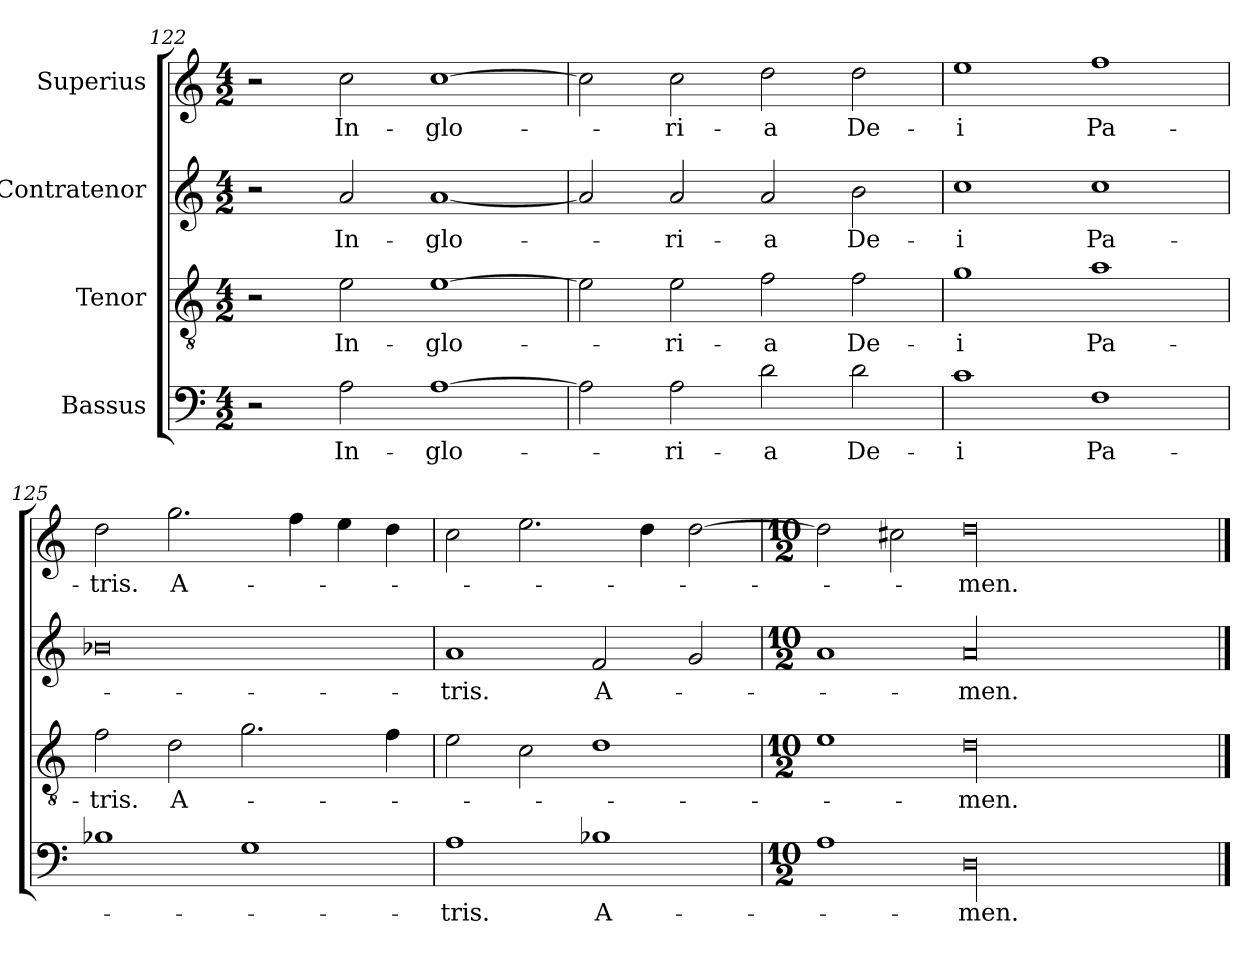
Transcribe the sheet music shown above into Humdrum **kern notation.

**kern	**text	**kern	**text	**kern	**text	**kern	**text
*part4	*part4	*part3	*part3	*part2	*part2	*part1	*part1
*staff4	*staff4	*staff3	*staff3	*staff2	*staff2	*staff1	*staff1
*I"Bassus	*	*I"Tenor	*	*I"Contratenor	*	*I"Superius	*
*clefF4	*	*clefGv2	*	*clefG2	*	*clefG2	*
*k[]	*	*k[]	*	*k[]	*	*k[]	*
*M4/2	*	*M4/2	*	*M4/2	*	*M4/2	*
=122	=122	=122	=122	=122	=122	=122	=122
2r	.	2r	.	2r	.	2r	.
2A\	In-	2e\	In-	2a/	In-	2cc\	In-
[1A\	glo-	[1e\	glo-	[1a/	glo-	[1cc\	glo-
=123	=123	=123	=123	=123	=123	=123	=123
2A\]	.	2e\]	.	2a/]	.	2cc\]	.
2A\	-ri-	2e\	-ri-	2a/	-ri-	2cc\	-ri-
2d\	-a	2f\	-a	2a/	-a	2dd\	-a
2d\	De-	2f\	De-	2b\	De-	2dd\	De-
=124	=124	=124	=124	=124	=124	=124	=124
1c\	-i	1g\	-i	1cc\	-i	1ee\	-i
1F\	Pa-	1a\	Pa-	1cc\	Pa-	1ff\	Pa-
=125	=125	=125	=125	=125	=125	=125	=125
1B-X\	.	2f\	-tris.	0b-X\	.	2dd\	-tris.
.	.	2d\	A-	.	.	2.gg\	A-
1G\	.	2.g\	.	.	.	.	.
.	.	.	.	.	.	4ff\	.
.	.	.	.	.	.	4ee\	.
.	.	4f\	.	.	.	4dd\	.
=126	=126	=126	=126	=126	=126	=126	=126
1A\	-tris.	2e\	.	1a/	-tris.	2cc\	.
.	.	2c\	.	.	.	2.ee\	.
1B-X\	A-	1d\	.	2f/	A-	.	.
.	.	.	.	.	.	4dd\	.
.	.	.	.	2g/	.	[2dd\	.
=127	=127	=127	=127	=127	=127	=127	=127
*M10/2	*	*M10/2	*	*M10/2	*	*M10/2	*
1A\	.	1e\	.	1a/	.	2dd\]	.
.	.	.	.	.	.	2cc#X\	.
00D\	-men.	00d\	-men.	00a/	-men.	00dd\	-men.
==	==	==	==	==	==	==	==
*-	*-	*-	*-	*-	*-	*-	*-
